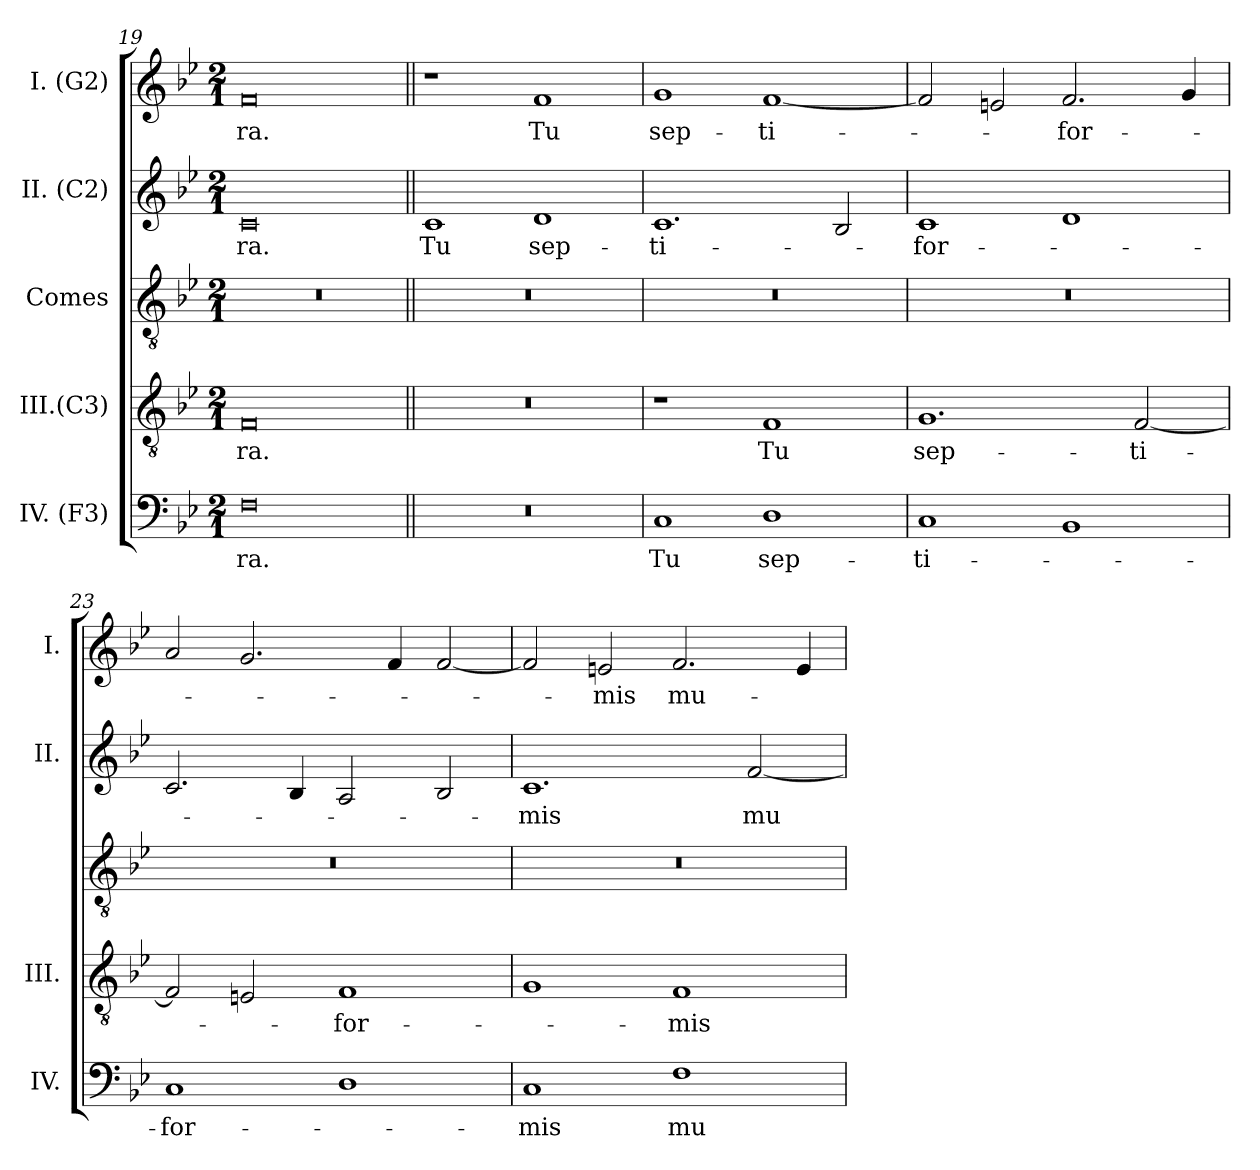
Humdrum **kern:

**kern	**text	**kern	**text	**kern	**kern	**text	**kern	**text
*part5	*part5	*part4	*part4	*part3	*part2	*part2	*part1	*part1
*staff5	*staff5	*staff4	*staff4	*staff3	*staff2	*staff2	*staff1	*staff1
*I"IV. (F3)	*	*I"III.(C3)	*	*I"Comes	*I"II. (C2)	*	*I"I. (G2)	*
*I'IV.	*	*I'III.	*	*	*I'II.	*	*I'I.	*
*clefF4	*	*clefGv2	*	*clefGv2	*clefG2	*	*clefG2	*
*	*	*ITrd7c12	*	*ITrd7c12	*ITrd7c12	*	*	*
*k[b-e-]	*	*k[b-e-]	*	*k[b-e-]	*k[b-e-]	*	*k[b-e-]	*
*B-:	*	*B-:	*	*B-:	*B-:	*	*B-:	*
*M2/1	*	*M2/1	*	*M2/1	*M2/1	*	*M2/1	*
=19	=19	=19	=19	=19	=19	=19	=19	=19
!	!LO:LY:b:color=#000000	!	!	!	!	!	!	!
!	!	!	!LO:LY:b:color=#000000	!LO:N:vis=1	!	!	!	!
!	!	!	!	!	!	!LO:LY:b:color=#000000	!	!
!	!	!	!	!	!	!	!	!LO:LY:b:color=#000000
0Fi	-ra.	0FFi	-ra.	0r	0Ci	-ra.	0fi	-ra.
!!LO:LB:g=z
=20||	=20||	=20||	=20||	=20||	=20||	=20||	=20||	=20||
!LO:N:vis=1	!	!LO:N:vis=1	!	!LO:N:vis=1	!	!	!	!
!	!	!	!	!	!	!LO:LY:b:color=#000000	!	!
0r	.	0r	.	0r	1Ci	Tu	1r	.
!	!	!	!	!	!	!LO:LY:b:color=#000000	!	!
!	!	!	!	!	!	!	!	!LO:LY:b:color=#000000
.	.	.	.	.	1Di	sep-	1fi	Tu
=21	=21	=21	=21	=21	=21	=21	=21	=21
!	!LO:LY:b:color=#000000	!	!	!LO:N:vis=1	!	!	!	!
!	!	!	!	!	!	!LO:LY:b:color=#000000	!	!
!	!	!	!	!	!	!	!	!LO:LY:b:color=#000000
1Ci	Tu	1r	.	0r	1.Ci	-ti-	1gi	sep-
!	!LO:LY:b:color=#000000	!	!	!	!	!	!	!
!	!	!	!LO:LY:b:color=#000000	!	!	!	!	!
!	!	!	!	!	!	!	!	!LO:LY:b:color=#000000
1Di	sep-	1FFi	Tu	.	.	.	[1fi	-ti-
.	.	.	.	.	2BB-i/	.	.	.
=22	=22	=22	=22	=22	=22	=22	=22	=22
!	!LO:LY:b:color=#000000	!	!	!	!	!	!	!
!	!	!	!LO:LY:b:color=#000000	!LO:N:vis=1	!	!	!	!
!	!	!	!	!	!	!LO:LY:b:color=#000000	!	!
1Ci	-ti-	1.GGi	sep-	0r	1Ci	-for-	2fi/]	.
.	.	.	.	.	.	.	2eni/	.
!	!	!	!	!	!	!	!	!LO:LY:b:color=#000000
1BB-i	.	.	.	.	1Di	.	2.fi/	-for-
!	!	!	!LO:LY:b:color=#000000	!	!	!	!	!
.	.	[2FFi/	-ti-	.	.	.	.	.
.	.	.	.	.	.	.	4gi/	.
=23	=23	=23	=23	=23	=23	=23	=23	=23
!	!LO:LY:b:color=#000000	!	!	!LO:N:vis=1	!	!	!	!
1Ci	-for-	2FFi/]	.	0r	2.Ci/	.	2ai/	.
.	.	2EEni/	.	.	.	.	2.gi/	.
.	.	.	.	.	4BB-i/	.	.	.
!	!	!	!LO:LY:b:color=#000000	!	!	!	!	!
1Di	.	1FFi	-for-	.	2AAi/	.	.	.
.	.	.	.	.	.	.	4fi/	.
.	.	.	.	.	2BB-i/	.	[2fi/	.
=24	=24	=24	=24	=24	=24	=24	=24	=24
!	!LO:LY:b:color=#000000	!	!	!LO:N:vis=1	!	!	!	!
!	!	!	!	!	!	!LO:LY:b:color=#000000	!	!
1Ci	-mis	1GGi	.	0r	1.Ci	-mis	2fi/]	.
!	!	!	!	!	!	!	!	!LO:LY:b:color=#000000
.	.	.	.	.	.	.	2eni/	-mis
!	!LO:LY:b:color=#000000	!	!	!	!	!	!	!
!	!	!	!LO:LY:b:color=#000000	!	!	!	!	!
!	!	!	!	!	!	!	!	!LO:LY:b:color=#000000
1Fi	mu-	1FFi	-mis	.	.	.	2.fi/	mu-
!	!	!	!	!	!	!LO:LY:b:color=#000000	!	!
.	.	.	.	.	[2Fi/	mu-	.	.
.	.	.	.	.	.	.	4ei/	.
=	=	=	=	=	=	=	=	=
*-	*-	*-	*-	*-	*-	*-	*-	*-
